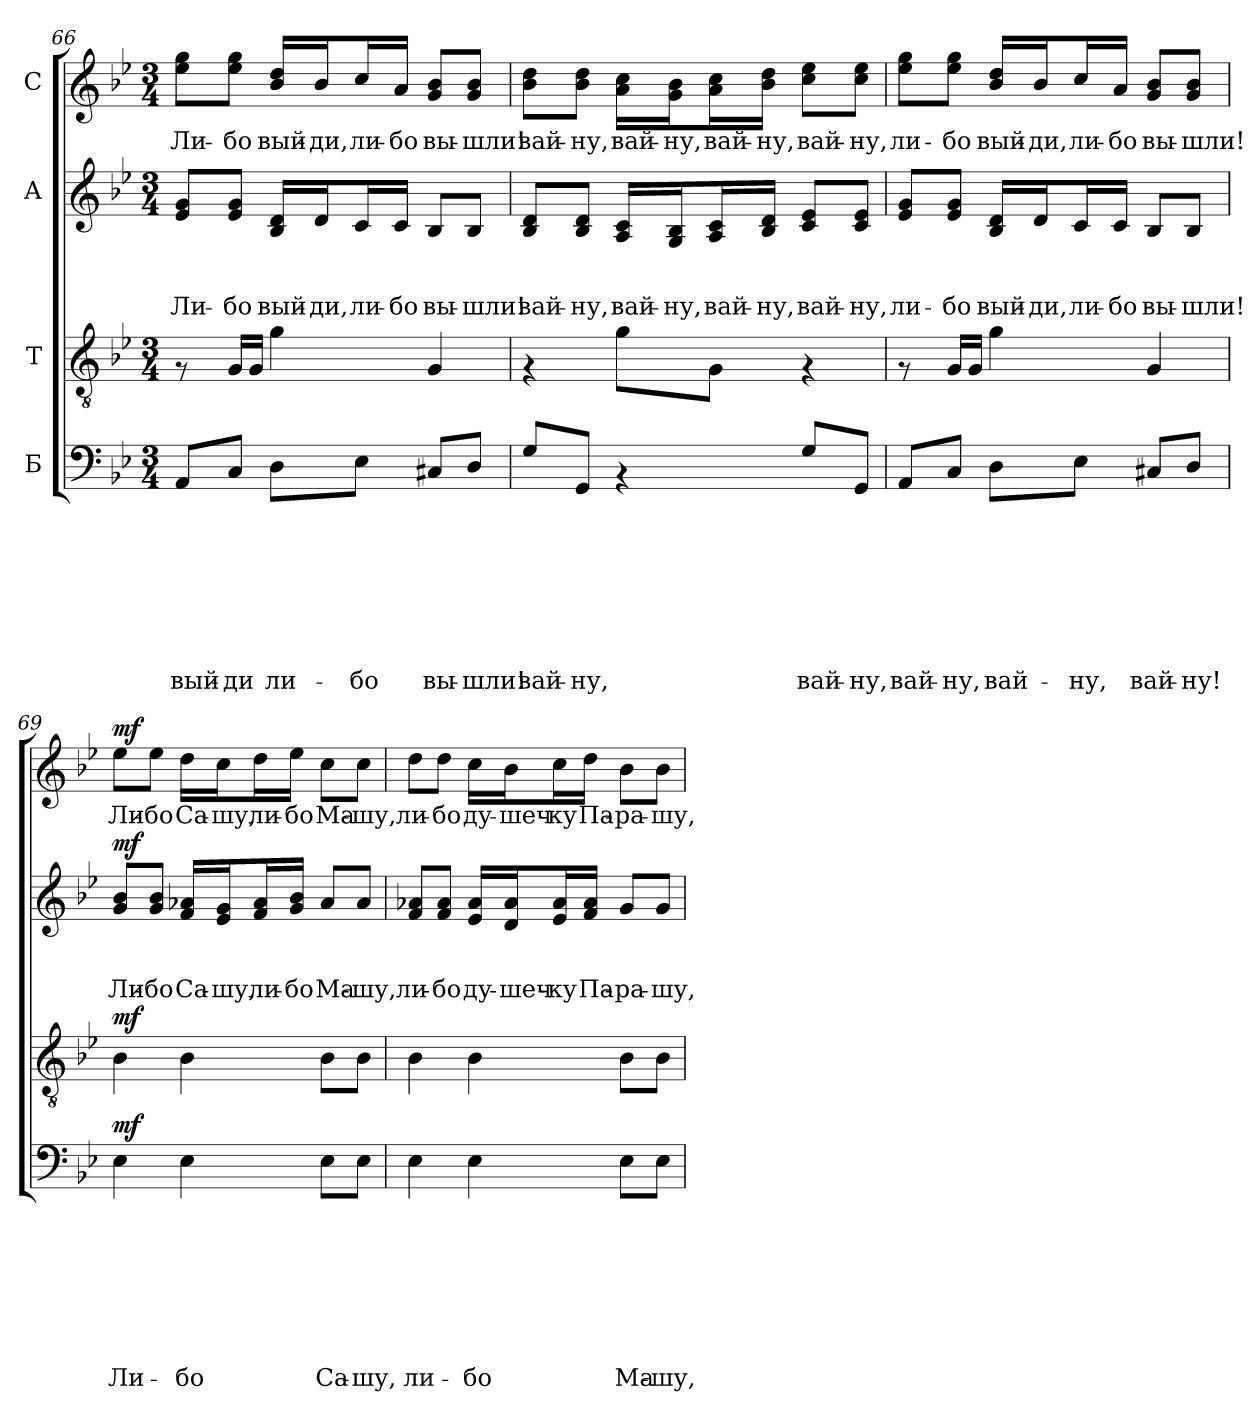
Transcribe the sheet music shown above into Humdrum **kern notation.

**kern	**text	**text	**text	**text	**text	**text	**text	**text	**dynam	**kern	**dynam	**kern	**text	**text	**text	**dynam	**kern	**text	**dynam
*part4	*part4	*part4	*part4	*part4	*part4	*part4	*part4	*part4	*part4	*part3	*part3	*part2	*part2	*part2	*part2	*part2	*part1	*part1	*part1
*staff4	*staff4	*staff4	*staff4	*staff4	*staff4	*staff4	*staff4	*staff4	*staff4	*staff3	*staff3	*staff2	*staff2	*staff2	*staff2	*staff2	*staff1	*staff1	*staff1
*I"Б	*	*	*	*	*	*	*	*	*	*I"Т	*	*I"А	*	*	*	*	*I"С	*	*
*clefF4	*	*	*	*	*	*	*	*	*	*clefGv2	*	*clefG2	*	*	*	*	*clefG2	*	*
*k[b-e-]	*	*	*	*	*	*	*	*	*	*k[b-e-]	*	*k[b-e-]	*	*	*	*	*k[b-e-]	*	*
*B-:	*	*	*	*	*	*	*	*	*	*B-:	*	*B-:	*	*	*	*	*B-:	*	*
*M3/4	*	*	*	*	*	*	*	*	*	*M3/4	*	*M3/4	*	*	*	*	*M3/4	*	*
=66	=66	=66	=66	=66	=66	=66	=66	=66	=66	=66	=66	=66	=66	=66	=66	=66	=66	=66	=66
!	!	!	!	!	!	!	!	!LO:LY:b	!	!	!	!	!	!	!LO:LY:b	!	!	!LO:LY:b	!
8AA/L	.	.	.	.	.	.	.	вый-	.	8rF	.	8e-/ 8g/L	.	.	Ли-	.	8ee-\ 8gg\L	Ли-	.
!	!	!	!	!	!	!	!	!LO:LY:b	!	!	!	!	!	!	!LO:LY:b	!	!	!LO:LY:b	!
8C/J	.	.	.	.	.	.	.	-ди	.	16G/LL	.	8e-/ 8g/J	.	.	-бо	.	8ee-\ 8gg\J	-бо	.
.	.	.	.	.	.	.	.	.	.	16G/JJ	.	.	.	.	.	.	.	.	.
!	!	!	!	!	!	!	!	!LO:LY:b	!	!	!	!	!	!	!LO:LY:b	!	!	!LO:LY:b	!
8D\L	.	.	.	.	.	.	.	ли-	.	4g\	.	16B-/ 16d/LL	.	.	вый-	.	16b-/ 16dd/LL	вый-	.
!	!	!	!	!	!	!	!	!	!	!	!	!	!	!	!LO:LY:b	!	!	!LO:LY:b	!
.	.	.	.	.	.	.	.	.	.	.	.	16d/J	.	.	-ди,	.	16b-/J	-ди,	.
!	!	!	!	!	!	!	!	!LO:LY:b	!	!	!	!	!	!	!LO:LY:b	!	!	!LO:LY:b	!
8E-\J	.	.	.	.	.	.	.	-бо	.	.	.	16c/L	.	.	ли-	.	16cc/L	ли-	.
!	!	!	!	!	!	!	!	!	!	!	!	!	!	!	!LO:LY:b	!	!	!LO:LY:b	!
.	.	.	.	.	.	.	.	.	.	.	.	16c/JJ	.	.	-бо	.	16a/JJ	-бо	.
!	!	!	!	!	!	!	!	!LO:LY:b	!	!	!	!	!	!	!LO:LY:b	!	!	!LO:LY:b	!
8C#X/L	.	.	.	.	.	.	.	вы-	.	4G/	.	8B-/L	.	.	вы-	.	8g/ 8b-/L	вы-	.
!	!	!	!	!	!	!	!	!LO:LY:b	!	!	!	!	!	!	!LO:LY:b	!	!	!LO:LY:b	!
8D/J	.	.	.	.	.	.	.	-шли!	.	.	.	8B-/J	.	.	-шли!	.	8g/ 8b-/J	-шли!	.
!!LO:LB:g=z
=67	=67	=67	=67	=67	=67	=67	=67	=67	=67	=67	=67	=67	=67	=67	=67	=67	=67	=67	=67
!	!	!	!	!	!	!	!	!LO:LY:b	!	!	!	!	!	!	!LO:LY:b	!	!	!LO:LY:b	!
8G/L	.	.	.	.	.	.	.	вай-	.	4rF	.	8B-/ 8d/L	.	.	вай-	.	8b-\ 8dd\L	вай-	.
!	!	!	!	!	!	!	!	!LO:LY:b	!	!	!	!	!	!	!LO:LY:b	!	!	!LO:LY:b	!
8GG/J	.	.	.	.	.	.	.	-ну,	.	.	.	8B-/ 8d/J	.	.	-ну,	.	8b-\ 8dd\J	-ну,	.
!	!	!	!	!	!	!	!	!	!	!	!	!	!	!	!LO:LY:b	!	!	!LO:LY:b	!
4rAA	.	.	.	.	.	.	.	.	.	8g\L	.	16A/ 16c/LL	.	.	вай-	.	16a\ 16cc\LL	вай-	.
!	!	!	!	!	!	!	!	!	!	!	!	!	!	!	!LO:LY:b	!	!	!LO:LY:b	!
.	.	.	.	.	.	.	.	.	.	.	.	16G/ 16B-/J	.	.	-ну,	.	16g\ 16b-\J	-ну,	.
!	!	!	!	!	!	!	!	!	!	!	!	!	!	!	!LO:LY:b	!	!	!LO:LY:b	!
.	.	.	.	.	.	.	.	.	.	8G\J	.	16A/ 16c/L	.	.	вай-	.	16a\ 16cc\L	вай-	.
!	!	!	!	!	!	!	!	!	!	!	!	!	!	!	!LO:LY:b	!	!	!LO:LY:b	!
.	.	.	.	.	.	.	.	.	.	.	.	16B-/ 16d/JJ	.	.	-ну,	.	16b-\ 16dd\JJ	-ну,	.
!	!	!	!	!	!	!	!	!LO:LY:b	!	!	!	!	!	!	!LO:LY:b	!	!	!LO:LY:b	!
8G/L	.	.	.	.	.	.	.	вай-	.	4rF	.	8c/ 8e-/L	.	.	вай-	.	8cc\ 8ee-\L	вай-	.
!	!	!	!	!	!	!	!	!LO:LY:b	!	!	!	!	!	!	!LO:LY:b	!	!	!LO:LY:b	!
8GG/J	.	.	.	.	.	.	.	-ну,	.	.	.	8c/ 8e-/J	.	.	-ну,	.	8cc\ 8ee-\J	-ну,	.
=68	=68	=68	=68	=68	=68	=68	=68	=68	=68	=68	=68	=68	=68	=68	=68	=68	=68	=68	=68
!	!	!	!	!	!	!	!	!LO:LY:b	!	!	!	!	!	!	!LO:LY:b	!	!	!LO:LY:b	!
8AA/L	.	.	.	.	.	.	.	вай-	.	8rF	.	8e-/ 8g/L	.	.	ли-	.	8ee-\ 8gg\L	ли-	.
!	!	!	!	!	!	!	!	!LO:LY:b	!	!	!	!	!	!	!LO:LY:b	!	!	!LO:LY:b	!
8C/J	.	.	.	.	.	.	.	-ну,	.	16G/LL	.	8e-/ 8g/J	.	.	-бо	.	8ee-\ 8gg\J	-бо	.
.	.	.	.	.	.	.	.	.	.	16G/JJ	.	.	.	.	.	.	.	.	.
!	!	!	!	!	!	!	!	!LO:LY:b	!	!	!	!	!	!	!LO:LY:b	!	!	!LO:LY:b	!
8D\L	.	.	.	.	.	.	.	вай-	.	4g\	.	16B-/ 16d/LL	.	.	вый-	.	16b-/ 16dd/LL	вый-	.
!	!	!	!	!	!	!	!	!	!	!	!	!	!	!	!LO:LY:b	!	!	!LO:LY:b	!
.	.	.	.	.	.	.	.	.	.	.	.	16d/J	.	.	-ди,	.	16b-/J	-ди,	.
!	!	!	!	!	!	!	!	!LO:LY:b	!	!	!	!	!	!	!LO:LY:b	!	!	!LO:LY:b	!
8E-\J	.	.	.	.	.	.	.	-ну,	.	.	.	16c/L	.	.	ли-	.	16cc/L	ли-	.
!	!	!	!	!	!	!	!	!	!	!	!	!	!	!	!LO:LY:b	!	!	!LO:LY:b	!
.	.	.	.	.	.	.	.	.	.	.	.	16c/JJ	.	.	-бо	.	16a/JJ	-бо	.
!	!	!	!	!	!	!	!	!LO:LY:b	!	!	!	!	!	!	!LO:LY:b	!	!	!LO:LY:b	!
8C#X/L	.	.	.	.	.	.	.	вай-	.	4G/	.	8B-/L	.	.	вы-	.	8g/ 8b-/L	вы-	.
!	!	!	!	!	!	!	!	!LO:LY:b	!	!	!	!	!	!	!LO:LY:b	!	!	!LO:LY:b	!
8D/J	.	.	.	.	.	.	.	-ну!	.	.	.	8B-/J	.	.	-шли!	.	8g/ 8b-/J	-шли!	.
!!LO:LB:g=z
=69	=69	=69	=69	=69	=69	=69	=69	=69	=69	=69	=69	=69	=69	=69	=69	=69	=69	=69	=69
!	!	!	!	!	!	!	!	!LO:LY:b	!LO:DY:a	!	!LO:DY:a	!	!	!	!LO:LY:b	!LO:DY:a	!	!LO:LY:b	!LO:DY:a
4E-\	.	.	.	.	.	.	.	Ли-	mf	4B-\	mf	8g/ 8b-/L	.	.	Ли-	mf	8ee-\L	Ли-	mf
!	!	!	!	!	!	!	!	!	!	!	!	!	!	!	!LO:LY:b	!	!	!LO:LY:b	!
.	.	.	.	.	.	.	.	.	.	.	.	8g/ 8b-/J	.	.	-бо	.	8ee-\J	-бо	.
!	!	!	!	!	!	!	!	!LO:LY:b	!	!	!	!	!	!	!LO:LY:b	!	!	!LO:LY:b	!
4E-\	.	.	.	.	.	.	.	-бо	.	4B-\	.	16f/ 16a-X/LL	.	.	Са-	.	16dd\LL	Са-	.
!	!	!	!	!	!	!	!	!	!	!	!	!	!	!	!LO:LY:b	!	!	!LO:LY:b	!
.	.	.	.	.	.	.	.	.	.	.	.	16e-/ 16g/J	.	.	-шу,	.	16cc\J	-шу,	.
!	!	!	!	!	!	!	!	!	!	!	!	!	!	!	!LO:LY:b	!	!	!LO:LY:b	!
.	.	.	.	.	.	.	.	.	.	.	.	16f/ 16a-/L	.	.	ли-	.	16dd\L	ли-	.
!	!	!	!	!	!	!	!	!	!	!	!	!	!	!	!LO:LY:b	!	!	!LO:LY:b	!
.	.	.	.	.	.	.	.	.	.	.	.	16g/ 16b-/JJ	.	.	-бо	.	16ee-\JJ	-бо	.
!	!	!	!	!	!	!	!	!LO:LY:b	!	!	!	!	!	!	!LO:LY:b	!	!	!LO:LY:b	!
8E-\L	.	.	.	.	.	.	.	Са-	.	8B-\L	.	8a-/L	.	.	Ма-	.	8cc\L	Ма-	.
!	!	!	!	!	!	!	!	!LO:LY:b	!	!	!	!	!	!	!LO:LY:b	!	!	!LO:LY:b	!
8E-\J	.	.	.	.	.	.	.	-шу,	.	8B-\J	.	8a-/J	.	.	-шу,	.	8cc\J	-шу,	.
=70	=70	=70	=70	=70	=70	=70	=70	=70	=70	=70	=70	=70	=70	=70	=70	=70	=70	=70	=70
!	!	!	!	!	!	!	!	!LO:LY:b	!	!	!	!	!	!	!LO:LY:b	!	!	!LO:LY:b	!
4E-\	.	.	.	.	.	.	.	ли-	.	4B-\	.	8f/ 8a-X/L	.	.	ли-	.	8dd\L	ли-	.
!	!	!	!	!	!	!	!	!	!	!	!	!	!	!	!LO:LY:b	!	!	!LO:LY:b	!
.	.	.	.	.	.	.	.	.	.	.	.	8f/ 8a-/J	.	.	-бо	.	8dd\J	-бо	.
!	!	!	!	!	!	!	!	!LO:LY:b	!	!	!	!	!	!	!LO:LY:b	!	!	!LO:LY:b	!
4E-\	.	.	.	.	.	.	.	-бо	.	4B-\	.	16e-/ 16a-/LL	.	.	ду-	.	16cc\LL	ду-	.
!	!	!	!	!	!	!	!	!	!	!	!	!	!	!	!LO:LY:b	!	!	!LO:LY:b	!
.	.	.	.	.	.	.	.	.	.	.	.	16d/ 16a-/J	.	.	-шеч-	.	16b-\J	-шеч-	.
!	!	!	!	!	!	!	!	!	!	!	!	!	!	!	!LO:LY:b	!	!	!LO:LY:b	!
.	.	.	.	.	.	.	.	.	.	.	.	16e-/ 16a-/L	.	.	-ку	.	16cc\L	-ку	.
!	!	!	!	!	!	!	!	!	!	!	!	!	!	!	!LO:LY:b	!	!	!LO:LY:b	!
.	.	.	.	.	.	.	.	.	.	.	.	16f/ 16a-/JJ	.	.	Па-	.	16dd\JJ	Па-	.
!	!	!	!	!	!	!	!	!LO:LY:b	!	!	!	!	!	!	!LO:LY:b	!	!	!LO:LY:b	!
8E-\L	.	.	.	.	.	.	.	Ма-	.	8B-\L	.	8g/L	.	.	-ра-	.	8b-\L	-ра-	.
!	!	!	!	!	!	!	!	!LO:LY:b	!	!	!	!	!	!	!LO:LY:b	!	!	!LO:LY:b	!
8E-\J	.	.	.	.	.	.	.	-шу,	.	8B-\J	.	8g/J	.	.	-шу,	.	8b-\J	-шу,	.
=	=	=	=	=	=	=	=	=	=	=	=	=	=	=	=	=	=	=	=
*-	*-	*-	*-	*-	*-	*-	*-	*-	*-	*-	*-	*-	*-	*-	*-	*-	*-	*-	*-
